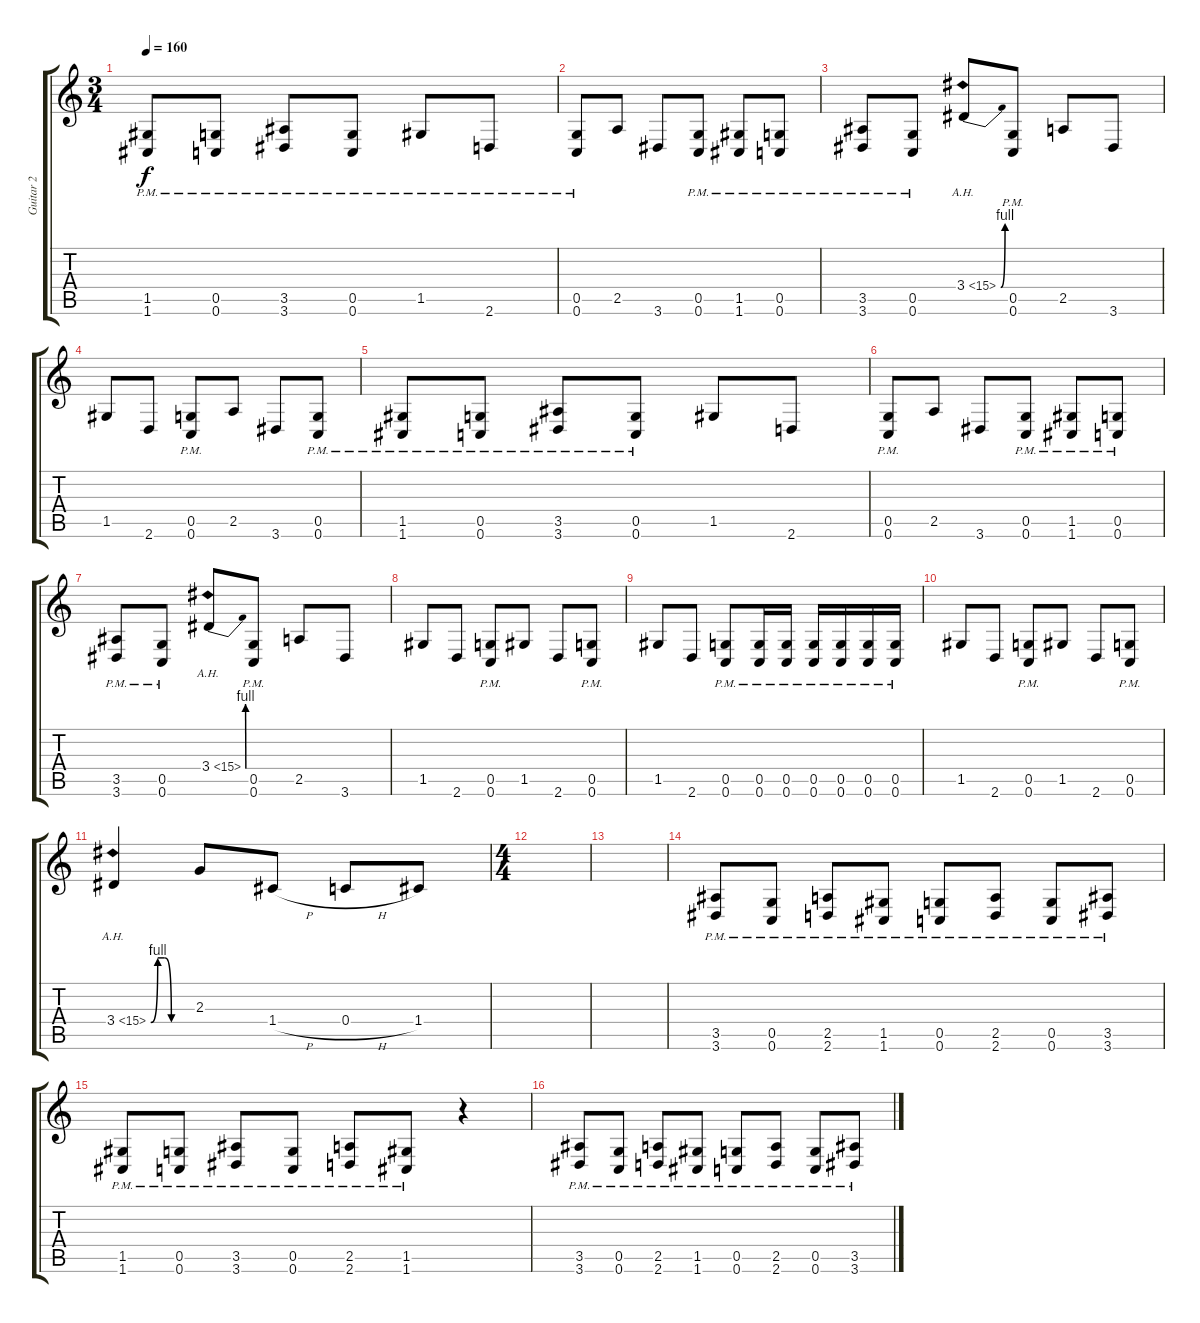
\track ("Guitar 2" "Guitar 2") {instrument distortionguitar}
\staff {score tabs}
\tuning (D4 A3 F3 C3 G2 C2) {hide}
\ts (3 4)
\tempo 160
\clef g2
\ks c
(1.5{pm} 1.6{pm}).8{dy f} (0.5{pm} 0.6{pm}).8 (3.5{pm} 3.6{pm}).8 (0.5{pm} 0.6{pm}).8 1.5{pm}.8 2.6{pm}.8 |
(0.5{pm} 0.6{pm}).8 2.5.8 3.6.8 (0.5{pm} 0.6{pm}).8 (1.5{pm} 1.6{pm}).8 (0.5{pm} 0.6{pm}).8 |
(3.5{pm} 3.6{pm}).8 (0.5{pm} 0.6{pm}).8 3.4{be (bend 0 0 60 4) ah 12}.8 (0.5{pm} 0.6{pm}).8 2.5.8 3.6.8 |
1.5.8 2.6.8 (0.5{pm} 0.6{pm}).8 2.5.8 3.6.8 (0.5{pm} 0.6{pm}).8 |
(1.5{pm} 1.6{pm}).8 (0.5{pm} 0.6{pm}).8 (3.5{pm} 3.6{pm}).8 (0.5{pm} 0.6{pm}).8 1.5.8 2.6.8 |
(0.5{pm} 0.6{pm}).8 2.5.8 3.6.8 (0.5{pm} 0.6{pm}).8 (1.5{pm} 1.6{pm}).8 (0.5{pm} 0.6{pm}).8 |
(3.5{pm} 3.6{pm}).8 (0.5{pm} 0.6{pm}).8 3.4{be (bend 0 0 60 4) ah 12}.8 (0.5{pm} 0.6{pm}).8 2.5.8 3.6.8 |
1.5.8 2.6.8 (0.5{pm} 0.6{pm}).8 1.5.8 2.6.8 (0.5{pm} 0.6{pm}).8 |
1.5.8 2.6.8 (0.5{pm} 0.6{pm}).8 (0.5{pm} 0.6{pm}).16 (0.5{pm} 0.6{pm}).16 (0.5{pm} 0.6{pm}).16 (0.5{pm} 0.6{pm}).16 (0.5{pm} 0.6{pm}).16 (0.5{pm} 0.6{pm}).16 |
1.5.8 2.6.8 (0.5{pm} 0.6{pm}).8 1.5.8 2.6.8 (0.5{pm} 0.6{pm}).8 |
3.4{be (custom 0 0 10 4 20 4 30 0 60 0) ah 12}.4 2.3.8 1.4{h}.8 0.4{h}.8 1.4.8 |
\ts (4 4)
|
|
(3.5{pm} 3.6{pm}).8 (0.5{pm} 0.6{pm}).8 (2.5{pm} 2.6{pm}).8 (1.5{pm} 1.6{pm}).8 (0.5{pm} 0.6{pm}).8 (2.5{pm} 2.6{pm}).8 (0.5{pm} 0.6{pm}).8 (3.5{pm} 3.6{pm}).8 |
(1.5{pm} 1.6{pm}).8 (0.5{pm} 0.6{pm}).8 (3.5{pm} 3.6{pm}).8 (0.5{pm} 0.6{pm}).8 (2.5{pm} 2.6{pm}).8 (1.5{pm} 1.6{pm}).8 r.4 |
(3.5{pm} 3.6{pm}).8 (0.5{pm} 0.6{pm}).8 (2.5{pm} 2.6{pm}).8 (1.5{pm} 1.6{pm}).8 (0.5{pm} 0.6{pm}).8 (2.5{pm} 2.6{pm}).8 (0.5{pm} 0.6{pm}).8 (3.5{pm} 3.6{pm}).8
